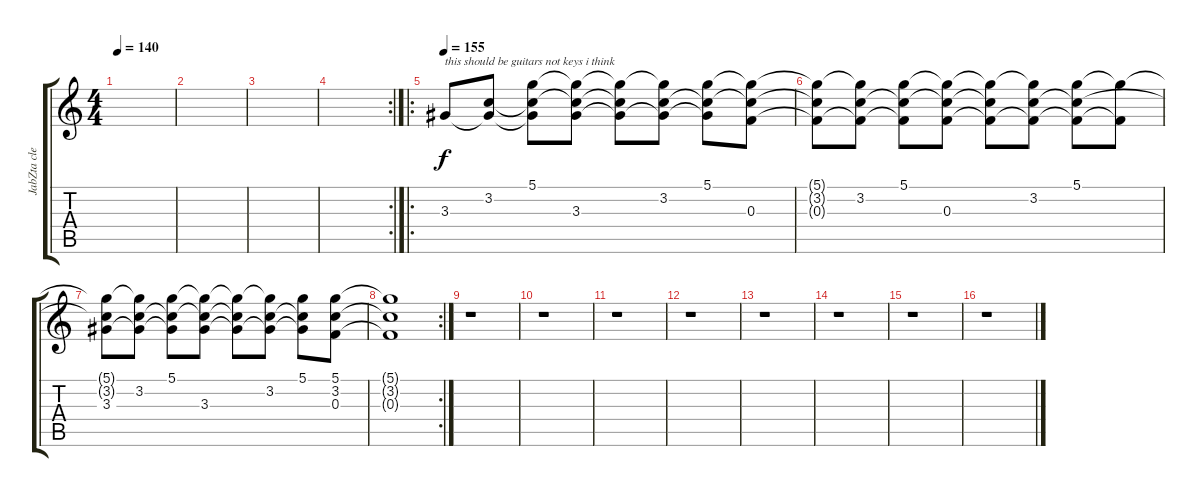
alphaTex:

\track ("JabZta clean (feels)" "JabZta cle") {instrument electricguitarclean}
\staff {score tabs}
\tuning (D4 A3 F3 C3 G2 C2) {hide}
\ts (4 4)
\tempo 140
\clef g2
\ks c
|
|
|
\rc 2
|
\ro
\tempo 155
3.3.8{txt "this should be guitars not keys i think"} (3.2 3.3{t}).8 (5.1 3.2{t} 3.3{t}).8 (5.1{t} 3.2{t} 3.3).8 (5.1{t} 3.2{t} 3.3{t}).8 (5.1{t} 3.2 3.3{t}).8 (5.1 3.2{t} 3.3{t}).8 (5.1{t} 3.2{t} 0.3).8 |
(5.1{t} 3.2{t} 0.3{t}).8 (5.1{t} 3.2 0.3{t}).8 (5.1 3.2{t} 0.3{t}).8 (5.1{t} 3.2{t} 0.3).8 (5.1{t} 3.2{t} 0.3{t}).8 (5.1{t} 3.2 0.3{t}).8 (5.1 3.2{t} 0.3{t}).8 (5.1{t} 0.3{t}).8 |
(5.1{t} 3.2{t} 3.3).8 (5.1{t} 3.2 3.3{t}).8 (5.1 3.2{t} 3.3{t}).8 (5.1{t} 3.2{t} 3.3).8 (5.1{t} 3.2{t} 3.3{t}).8 (5.1{t} 3.2 3.3{t}).8 (5.1 3.2{t} 3.3{t}).8 (5.1 3.2 0.3).8 |
\rc 2
(5.1{t} 3.2{t} 0.3{t}).1 |
r.1 |
r.1 |
r.1 |
r.1 |
r.1 |
r.1 |
r.1 |
r.1
